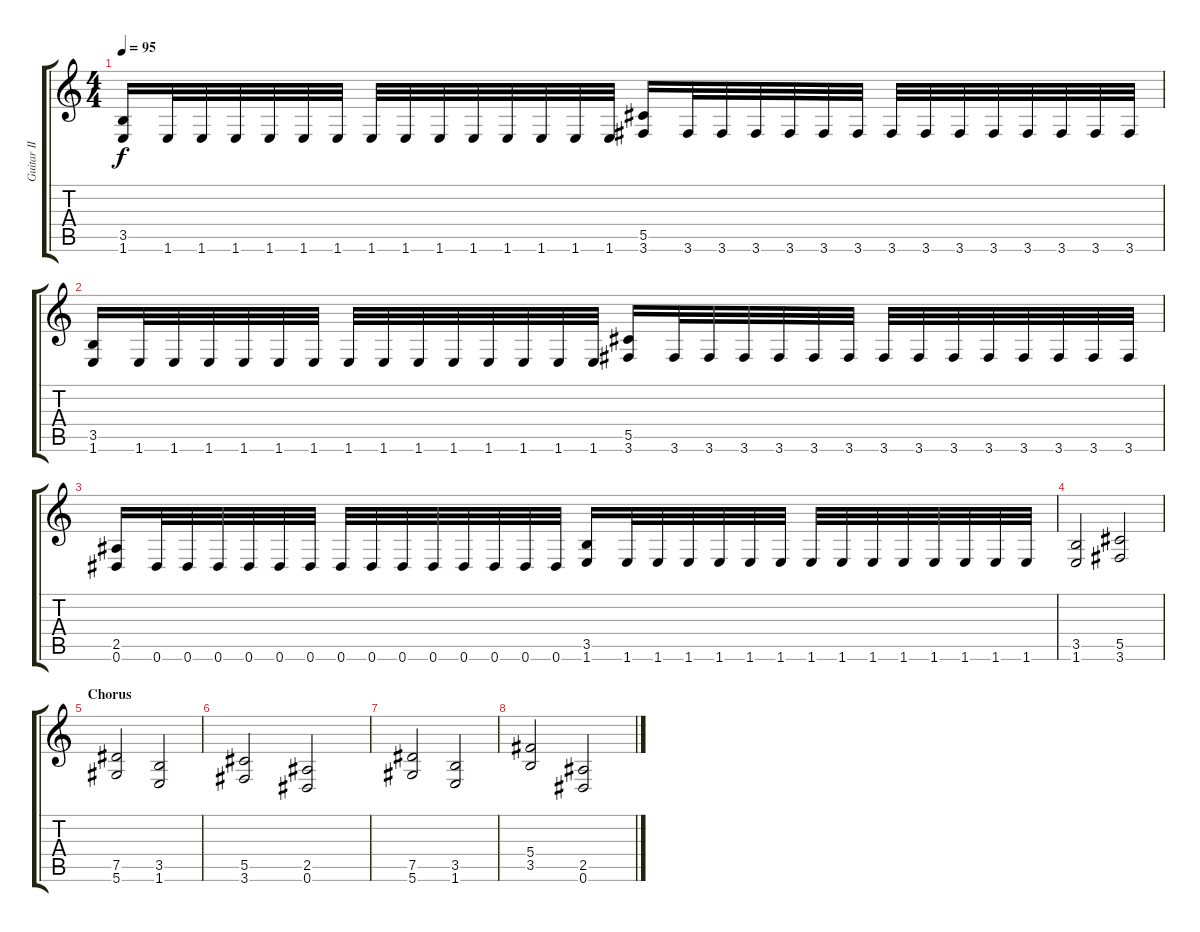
\track ("Guitar II" "Guitar II") {instrument acousticguitarsteel}
\staff {score tabs}
\tuning (Eb4 Bb3 Gb3 Db3 Ab2 Eb2) {hide}
\ts (4 4)
\tempo 95
\clef g2
\ks c
(3.5 1.6).16{dy f} 1.6.32 1.6.32 1.6.32 1.6.32 1.6.32 1.6.32 1.6.32 1.6.32 1.6.32 1.6.32 1.6.32 1.6.32 1.6.32 1.6.32 (5.5 3.6).16 3.6.32 3.6.32 3.6.32 3.6.32 3.6.32 3.6.32 3.6.32 3.6.32 3.6.32 3.6.32 3.6.32 3.6.32 3.6.32 3.6.32 |
(3.5 1.6).16 1.6.32 1.6.32 1.6.32 1.6.32 1.6.32 1.6.32 1.6.32 1.6.32 1.6.32 1.6.32 1.6.32 1.6.32 1.6.32 1.6.32 (5.5 3.6).16 3.6.32 3.6.32 3.6.32 3.6.32 3.6.32 3.6.32 3.6.32 3.6.32 3.6.32 3.6.32 3.6.32 3.6.32 3.6.32 3.6.32 |
(2.5 0.6).16 0.6.32 0.6.32 0.6.32 0.6.32 0.6.32 0.6.32 0.6.32 0.6.32 0.6.32 0.6.32 0.6.32 0.6.32 0.6.32 0.6.32 (3.5 1.6).16 1.6.32 1.6.32 1.6.32 1.6.32 1.6.32 1.6.32 1.6.32 1.6.32 1.6.32 1.6.32 1.6.32 1.6.32 1.6.32 1.6.32 |
(3.5 1.6).2 (5.5 3.6).2 |
\section ("" "Chorus")
(7.5 5.6).2 (3.5 1.6).2 |
(5.5 3.6).2 (2.5 0.6).2 |
(7.5 5.6).2 (3.5 1.6).2 |
(5.4 3.5).2 (2.5 0.6).2
